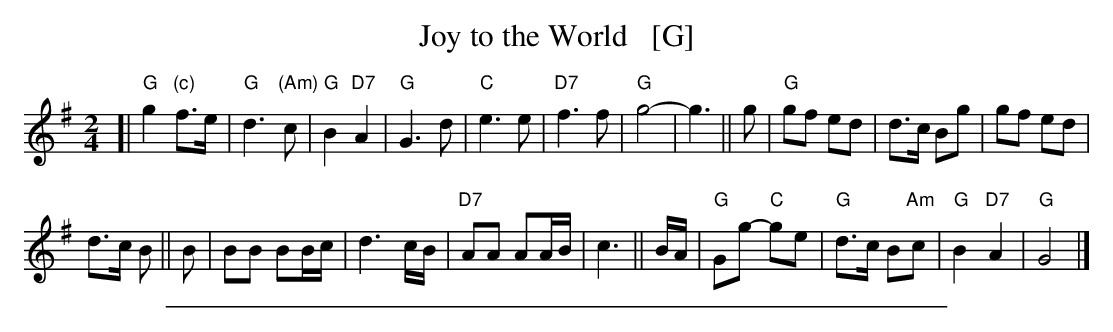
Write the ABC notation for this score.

X:1
T: Joy to the World   [G]
M: 2/4
L: 1/8
K: G
[|\
"G"g2 "(c)"f>e | "G"d3 "(Am)"c | "G"B2 "D7"A2 | "G"G3 d |\
"C"e3 e | "D7"f3 f | "G"g4 - | g3 || g | "G"gf ed | d>c Bg | gf ed |
d>c B || B | BB BB/c/ | d3 c/B/ | "D7"AA AA/B/ | c3 ||\
B/A/ | "G"Gg- "C"ge | "G"d>c B"Am"c | "G"B2 "D7"A2 | "G"G4 |]
